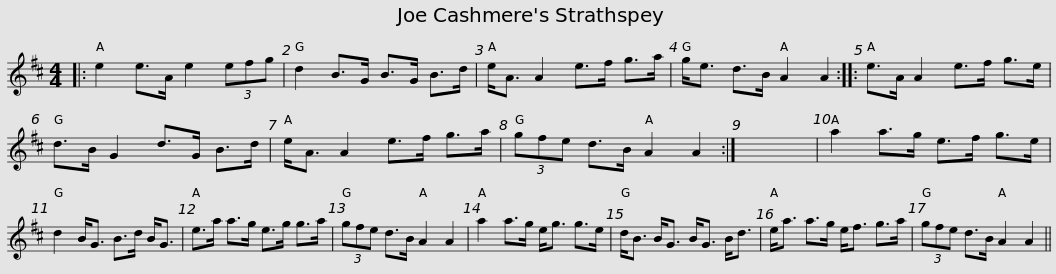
X:1
L:1/8
M:4/4
I:linebreak $
K:D
V:1 treble
V:1
|: e2 e>A e2 (3efg | d2 B>G B>G B>d | e<A A2 e>f g>a | g<e d>B A2 A2 :: e>A A2 e>f g>e |$ %5
 d>B G2 d>G B>d | e<A A2 e>f g>a | (3gfe d>B A2 A2 :| x8 | a2 a>g e>f g>e | %10
 d2 B<G B>d B<G |$ e>a a>g e>g g>a | (3gfe d>B A2 A2 | a2 a>g e<g g>e | d<B B<G B<G B<d |$ %15
 e<a a>g e<f g>a | (3gfe d>B A2 A2 || %17
